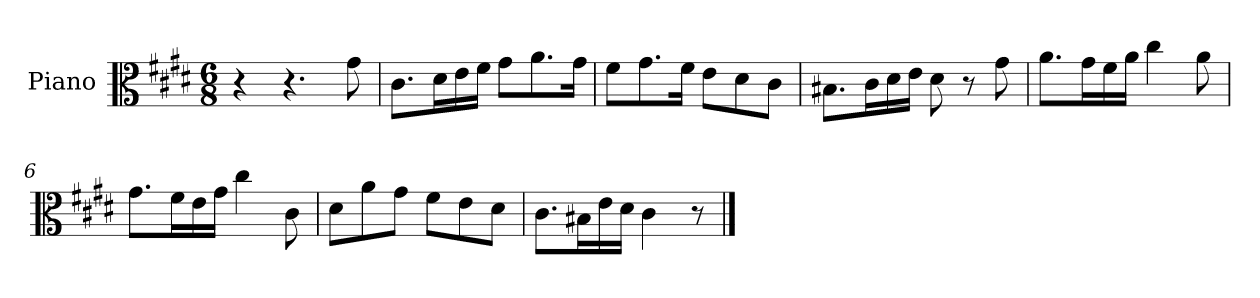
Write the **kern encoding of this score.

**kern
*part1
*staff1
*I"Piano
*I'Pno.
*clefC3
*k[f#c#g#d#]
*M6/8
=1
4r
4.r
8g#\
=2
8.c#\L
16d#\L
16e\
16f#\JJ
8g#\L
8.a\
16g#\Jk
=3
8f#\L
8.g#\
16f#\Jk
8e\L
8d#\
8c#\J
=4
8.B#X\L
16c#\L
16d#\
16e\JJ
8d#\
8r
8g#\
=5
8.a\L
16g#\L
16f#\
16a\JJ
4cc#\
8a\
=6
8.g#\L
16f#\L
16e\
16g#\JJ
4cc#\
8c#\
=7
8d#\L
8a\
8g#\J
8f#\L
8e\
8d#\J
!!LO:LB:g=z
=8
8.c#\L
16B#X\L
16e\
16d#\JJ
4c#\
8r
==
*-
